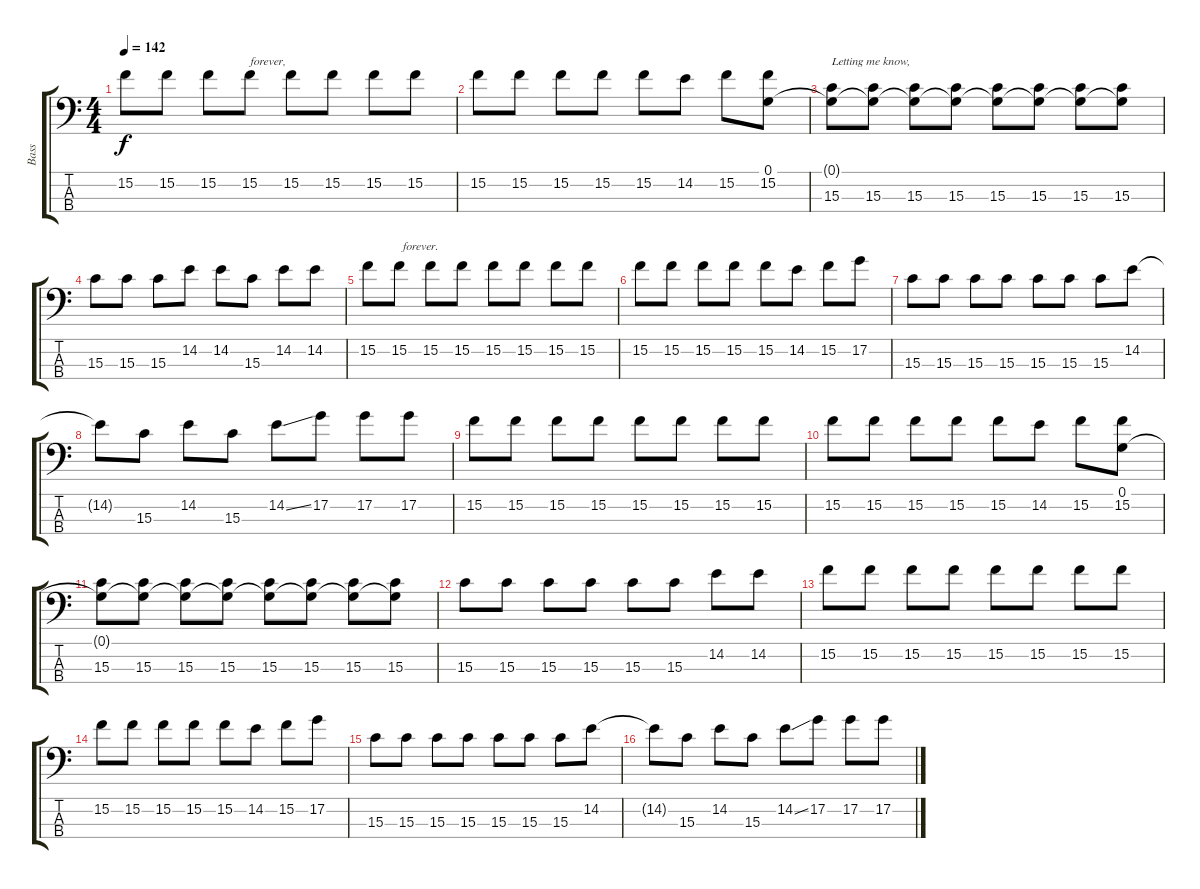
\track ("Bass" "Bass") {instrument electricbassfinger}
\staff {score tabs}
\tuning (G2 D2 A1 E1) {hide}
\ts (4 4)
\tempo 142
\clef f4
\ks c
15.2.8{dy f} 15.2.8 15.2.8 15.2.8{txt "forever,"} 15.2.8 15.2.8 15.2.8 15.2.8 |
15.2.8 15.2.8 15.2.8 15.2.8 15.2.8 14.2.8 15.2.8 (0.1 15.2).8 |
(0.1{t} 15.3).8{txt "Letting me know,"} (0.1{t} 15.3).8 (0.1{t} 15.3).8 (0.1{t} 15.3).8 (0.1{t} 15.3).8 (0.1{t} 15.3).8 (0.1{t} 15.3).8 (0.1{t} 15.3).8 |
15.3.8 15.3.8 15.3.8 14.2.8 14.2.8 15.3.8 14.2.8 14.2.8 |
15.2.8 15.2.8{txt " forever. "} 15.2.8 15.2.8 15.2.8 15.2.8 15.2.8 15.2.8 |
15.2.8 15.2.8 15.2.8 15.2.8 15.2.8 14.2.8 15.2.8 17.2.8 |
15.3.8 15.3.8 15.3.8 15.3.8 15.3.8 15.3.8 15.3.8 14.2.8 |
14.2{t}.8 15.3.8 14.2.8 15.3.8 14.2{ss}.8 17.2.8 17.2.8 17.2.8 |
15.2.8 15.2.8 15.2.8 15.2.8 15.2.8 15.2.8 15.2.8 15.2.8 |
15.2.8 15.2.8 15.2.8 15.2.8 15.2.8 14.2.8 15.2.8 (0.1 15.2).8 |
(0.1{t} 15.3).8 (0.1{t} 15.3).8 (0.1{t} 15.3).8 (0.1{t} 15.3).8 (0.1{t} 15.3).8 (0.1{t} 15.3).8 (0.1{t} 15.3).8 (0.1{t} 15.3).8 |
15.3.8 15.3.8 15.3.8 15.3.8 15.3.8 15.3.8 14.2.8 14.2.8 |
15.2.8 15.2.8 15.2.8 15.2.8 15.2.8 15.2.8 15.2.8 15.2.8 |
15.2.8 15.2.8 15.2.8 15.2.8 15.2.8 14.2.8 15.2.8 17.2.8 |
15.3.8 15.3.8 15.3.8 15.3.8 15.3.8 15.3.8 15.3.8 14.2.8 |
14.2{t}.8 15.3.8 14.2.8 15.3.8 14.2{ss}.8 17.2.8 17.2.8 17.2.8
